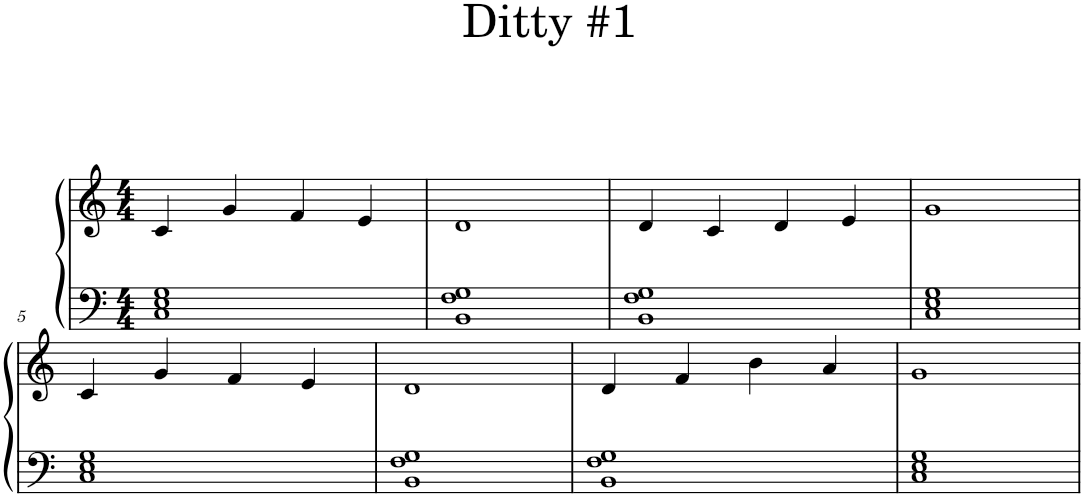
**kern	**kern
*part1	*part1
*staff2	*staff1
*I"Piano	*
*I'Pno.	*
*clefF4	*clefG2
*k[]	*k[]
*M4/4	*M4/4
=1	=1
1C 1E 1G	4c/
.	4g/
.	4f/
.	4e/
=2	=2
1BB 1F 1G	1d
=3	=3
1BB 1F 1G	4d/
.	4c/
.	4d/
.	4e/
=4	=4
*k[]	*
1C 1E 1G	1g
!!LO:LB:g=z
=5	=5
1C 1E 1G	4c/
.	4g/
.	4f/
.	4e/
=6	=6
1BB 1F 1G	1d
=7	=7
1BB 1F 1G	4d/
.	4f/
.	4b\
.	4a/
=8	=8
1C 1E 1G	1g
=	=
*-	*-
